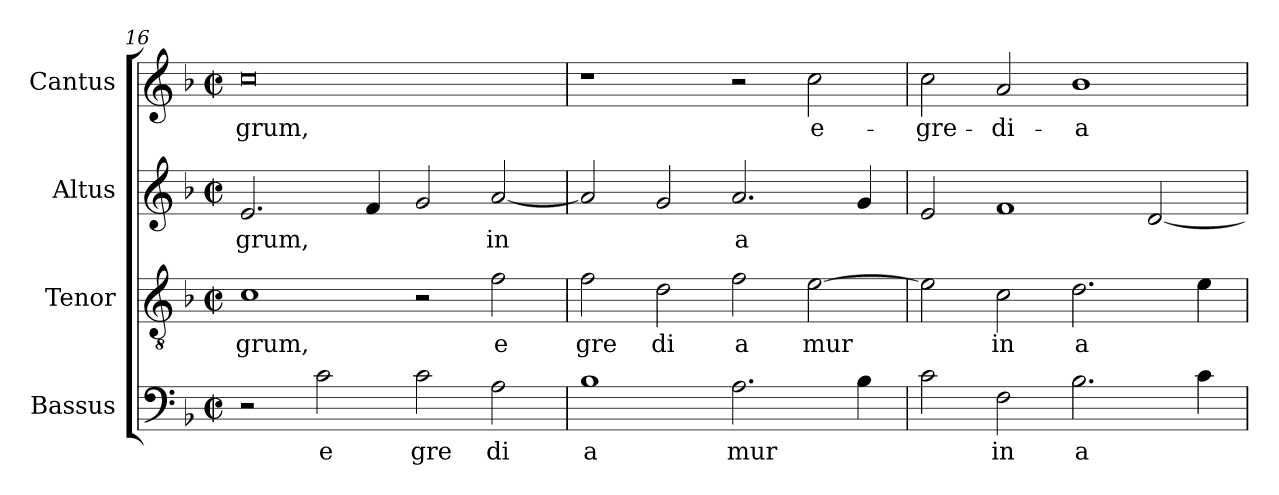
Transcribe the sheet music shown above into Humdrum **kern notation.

**kern	**text	**kern	**text	**kern	**text	**kern	**text
*part4	*part4	*part3	*part3	*part2	*part2	*part1	*part1
*staff4	*staff4	*staff3	*staff3	*staff2	*staff2	*staff1	*staff1
*I"Bassus	*	*I"Tenor	*	*I"Altus	*	*I"Cantus	*
*clefF4	*	*clefGv2	*	*clefG2	*	*clefG2	*
*k[b-]	*	*k[b-]	*	*k[b-]	*	*k[b-]	*
*F:	*	*F:	*	*F:	*	*F:	*
*M2/2	*	*M2/2	*	*M2/2	*	*M2/2	*
*met(c|)	*	*met(c|)	*	*met(c|)	*	*met(c|)	*
=16	=16	=16	=16	=16	=16	=16	=16
!	!	!	!LO:LY:b:cj	!	!LO:LY:b:cj	!	!LO:LY:b:cj
2r	.	1c	grum,	2.e/	grum,	0cc	-grum,
!	!LO:LY:b:cj	!	!	!	!	!	!
2c\	e	.	.	.	.	.	.
!	!	!	!	!	!LO:LY:b:cj	!	!
.	.	.	.	4f/	.	.	.
!	!LO:LY:b:cj	!	!	!	!LO:LY:b:cj	!	!
2c\	gre	2r	.	2g/	.	.	.
!	!LO:LY:b:cj	!	!LO:LY:b:cj	!	!LO:LY:b:cj	!	!
2A\	di	2f\	e	[<2a/	in	.	.
=17	=17	=17	=17	=17	=17	=17	=17
!	!LO:LY:b:cj	!	!LO:LY:b:cj	!	!LO:LY:b:cj	!	!
1B-	a	2f\	gre	2a/]	.	1r	.
!	!	!	!LO:LY:b:cj	!	!LO:LY:b:cj	!	!
.	.	2d\	di	2g/	.	.	.
!	!LO:LY:b:cj	!	!LO:LY:b:cj	!	!LO:LY:b:cj	!	!
2.A\	mur	2f\	a	2.a/	a	2r	.
!	!	!	!LO:LY:b:cj	!	!	!	!LO:LY:b:cj
.	.	[>2e\	mur	.	.	2cc\	e-
!	!LO:LY:b:cj	!	!	!	!LO:LY:b:cj	!	!
4B-\	.	.	.	4g/	.	.	.
=18	=18	=18	=18	=18	=18	=18	=18
!	!LO:LY:b:cj	!	!LO:LY:b:cj	!	!LO:LY:b:cj	!	!LO:LY:b:cj
2c\	.	2e\]	.	2e/	.	2cc\	-gre-
!	!LO:LY:b:cj	!	!LO:LY:b:cj	!	!LO:LY:b:cj	!	!LO:LY:b:cj
2F\	in	2c\	in	1f	.	2a/	-di-
!	!LO:LY:b:cj	!	!LO:LY:b:cj	!	!	!	!LO:LY:b:cj
2.B-\	a	2.d\	a	.	.	1b-	-a-
!	!	!	!	!	!LO:LY:b:cj	!	!
.	.	.	.	[<2d/	.	.	.
!	!LO:LY:b:cj	!	!LO:LY:b:cj	!	!	!	!
4c\	.	4e\	.	.	.	.	.
=	=	=	=	=	=	=	=
*-	*-	*-	*-	*-	*-	*-	*-
